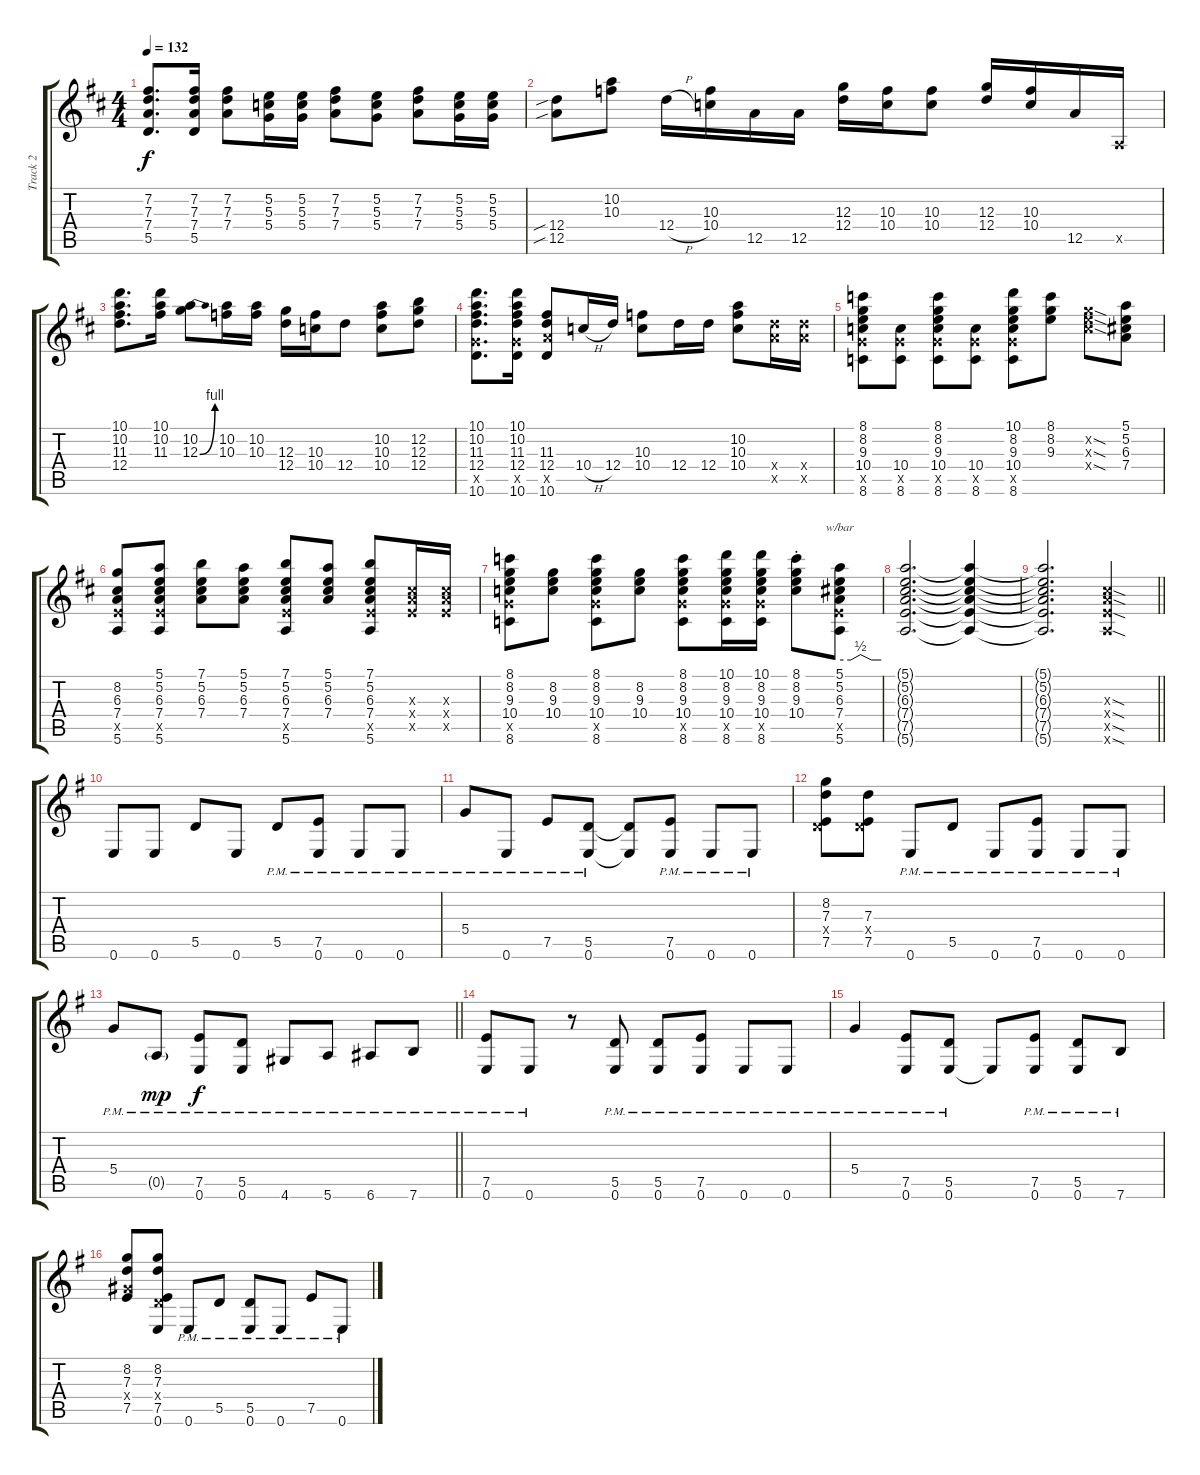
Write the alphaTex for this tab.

\track ("Track 2" "Track 2") {instrument electricguitarclean}
\staff {score tabs}
\tuning (E4 B3 G3 D3 A2 E2) {hide}
\ts (4 4)
\tempo 132
\clef g2
\ks d
(7.2 7.3 7.4 5.5).8{d dy f} (7.2 7.3 7.4 5.5).16 (7.2 7.3 7.4).8 (5.2 5.3 5.4).16 (5.2 5.3 5.4).16 (7.2 7.3 7.4).8 (5.2 5.3 5.4).8 (7.2 7.3 7.4).8 (5.2 5.3 5.4).16 (5.2 5.3 5.4).16 |
(12.4{sib} 12.5{sib}).8 (10.2 10.3).8 12.4{h}.16 (10.3 10.4).16 12.5.16 12.5.16 (12.3 12.4).16 (10.3 10.4).16 (10.3 10.4).8 (12.3 12.4).16 (10.3 10.4).16 12.5.16 0.5{x}.16 |
(10.1 10.2 11.3 12.4).8{d} (10.1 10.2 11.3).16 (10.2 12.3{be (bend 0 0 60 4)}).8 (10.2 10.3).16 (10.2 10.3).16 (12.3 12.4).16 (10.3 10.4).16 12.4.8 (10.2 10.3 10.4).8 (12.2 12.3 12.4).8 |
(10.1 10.2 11.3 12.4 10.5{x} 10.6).8{d} (10.1 10.2 11.3 12.4 10.5{x} 10.6).16 (11.3 12.4 12.5{x} 10.6).8 10.4{h}.16 12.4.16 (10.3 10.4).8 12.4.16 12.4.16 (10.2 10.3 10.4).8 (12.4{x} 12.5{x}).16 (12.4{x} 12.5{x}).16 |
(8.1 8.2 9.3 10.4 10.5{x} 8.6).8 (10.4 10.5{x} 8.6).8 (8.1 8.2 9.3 10.4 10.5{x} 8.6).8 (10.4 10.5{x} 8.6).8 (10.1 8.2 9.3 10.4 10.5{x} 8.6).8 (8.1 8.2 9.3).8 (8.2{sod x} 9.3{sod x} 10.4{sod x}).8 (5.1 5.2 6.3 7.4).8 |
(8.2 6.3 7.4 7.5{x} 5.6).8 (5.1 5.2 6.3 7.4 7.5{x} 5.6).8 (7.1 5.2 6.3 7.4).8 (5.1 5.2 6.3 7.4).8 (7.1 5.2 6.3 7.4 7.5{x} 5.6).8 (5.1 5.2 6.3 7.4).8 (7.1 5.2 6.3 7.4 7.5{x} 5.6).8 (6.3{x} 7.4{x} 7.5{x}).16 (6.3{x} 7.4{x} 7.5{x}).16 |
(8.1 8.2 9.3 10.4 10.5{x} 8.6).8 (8.2 9.3 10.4).8 (8.1 8.2 9.3 10.4 10.5{x} 8.6).8 (8.2 9.3 10.4).8 (8.1 8.2 9.3 10.4 10.5{x} 8.6).8 (10.1 8.2 9.3 10.4 10.5{x} 8.6).16 (10.1 8.2 9.3 10.4 10.5{x} 8.6).16 (8.1{st} 8.2{st} 9.3{st} 10.4{st}).8 (5.1 5.2 6.3 7.4 7.5{x} 5.6).8{tbe (custom default 0 0 16 0 30 2 46 0 51 0 60 0)} |
(5.1{t} 5.2{t} 6.3{t} 7.4{t} 7.5{t} 5.6{t}).2{d} (5.1{t} 5.2{t} 6.3{t} 7.4{t} 7.5{t} 5.6{t}).4 |
\barLineRight lightlight
(5.1{t} 5.2{t} 6.3{t} 7.4{t} 7.5{t} 5.6{t}).2{d} (6.3{sod x} 7.4{sod x} 7.5{sod x} 5.6{sod x}).4 |
\ks eminor
0.6.8 0.6.8 5.5.8 0.6.8 5.5{pm}.8 (7.5{pm} 0.6{pm}).8 0.6{pm}.8 0.6{pm}.8 |
5.4{pm}.8 0.6{pm}.8 7.5{pm}.8 (5.5{pm} 0.6{pm}).8 (5.5{t} 0.6{t}).8 (7.5{pm} 0.6{pm}).8 0.6{pm}.8 0.6{pm}.8 |
(8.2 7.3 0.4{x} 7.5).8 (7.3 0.4{x} 7.5).8 0.6{pm}.8 5.5{pm}.8 0.6{pm}.8 (7.5{pm} 0.6{pm}).8 0.6{pm}.8 0.6{pm}.8 |
\barLineRight lightlight
5.4{pm}.8 0.5{g pm}.8{dy mp} (7.5{pm} 0.6{pm}).8{dy f} (5.5{pm} 0.6{pm}).8 4.6{pm}.8 5.6{pm}.8 6.6{pm}.8 7.6{pm}.8 |
(7.5{pm} 0.6{pm}).8 0.6{pm}.8 r.8 (5.5{pm} 0.6{pm}).8 (5.5{pm} 0.6{pm}).8 (7.5{pm} 0.6{pm}).8 0.6{pm}.8 0.6{pm}.8 |
5.4{pm}.4 (7.5{pm} 0.6{pm}).8 (5.5{pm} 0.6{pm}).8 0.6{t}.8 (7.5{pm} 0.6{pm}).8 (5.5{pm} 0.6{pm}).8 7.6{pm}.8 |
(8.2 7.3 6.4{x} 7.5).8 (8.2 7.3 0.4{x} 7.5 0.6).8 0.6{pm}.8 5.5{pm}.8 (5.5{pm} 0.6{pm}).8 0.6{pm}.8 7.5{pm}.8 0.6{pm}.8
